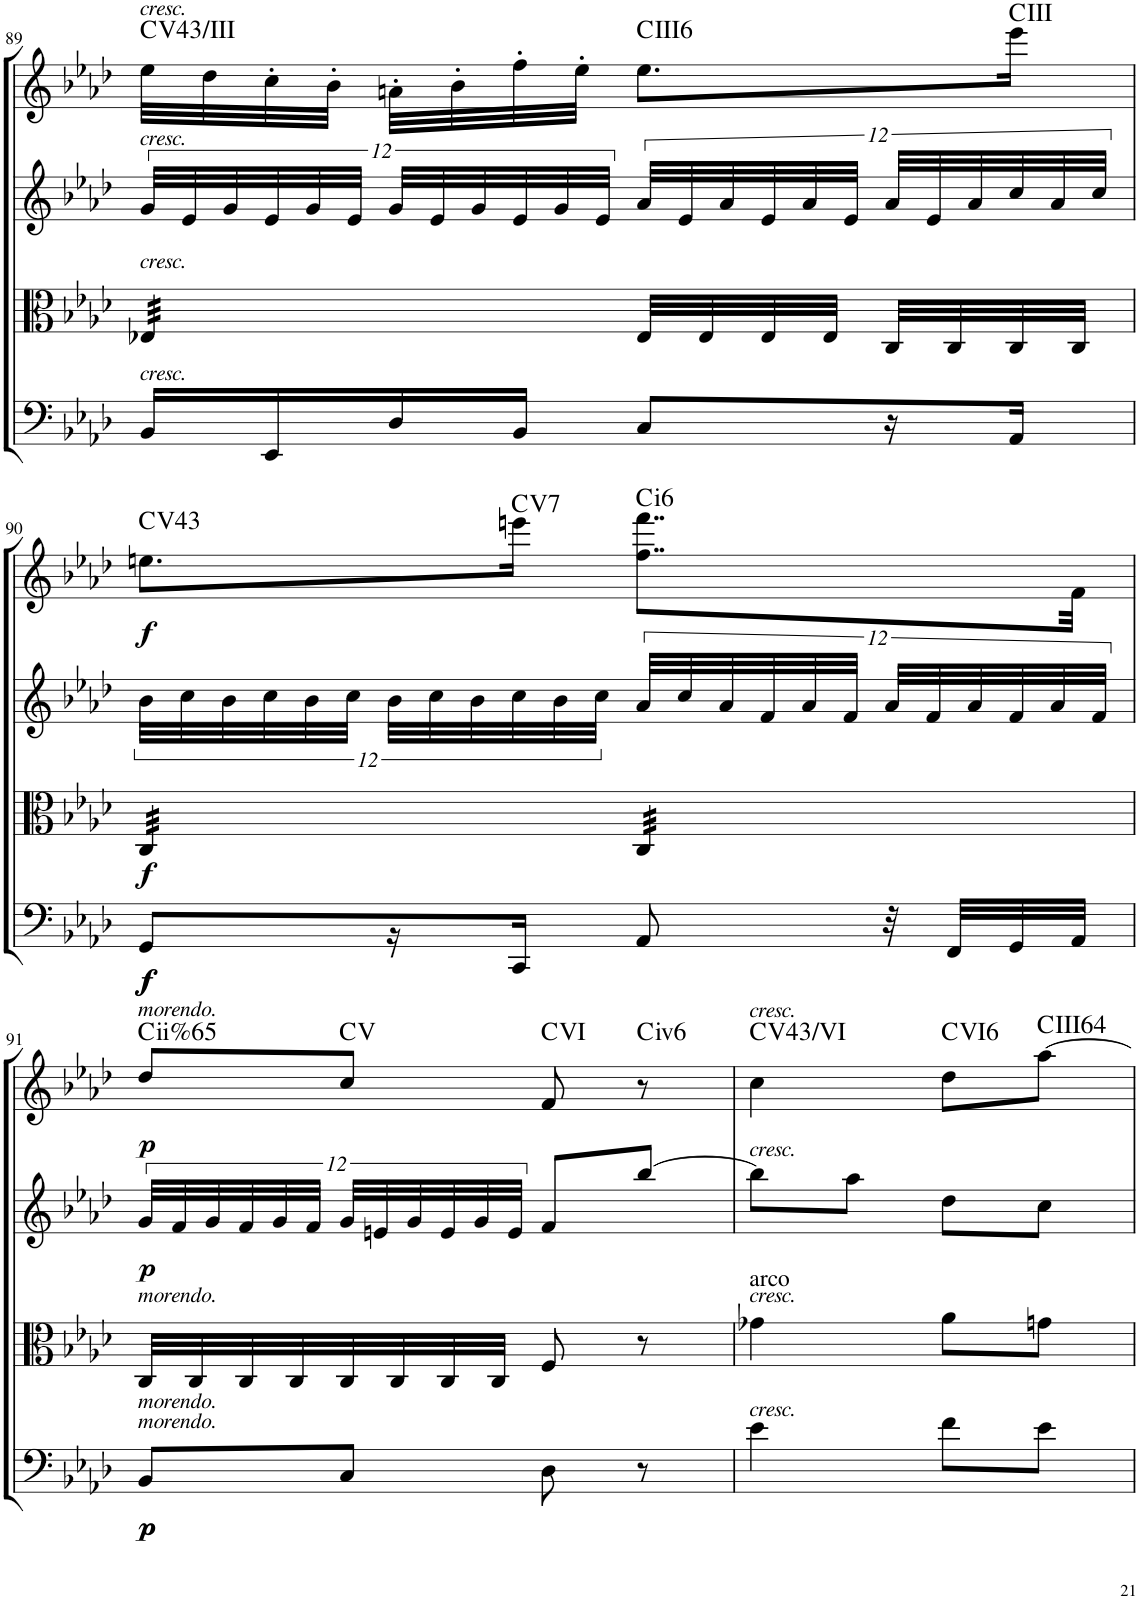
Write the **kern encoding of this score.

**kern	**dynam	**kern	**dynam	**kern	**dynam	**kern	**dynam	**harte
*part4	*part4	*part3	*part3	*part2	*part2	*part1	*part1	*part1
*staff4	*staff4	*staff3	*staff3	*staff2	*staff2	*staff1	*staff1	*
*I"Cello	*	*I"Viola	*	*I"2nd Violin	*	*I"1st Violin	*	*
*	*	*I'Vla	*	*I'Vln	*	*I'Vln	*	*
!!LO:PB:g=z
*clefG2	*	*clefC3	*	*clefG2	*	*clefG2	*	*
*k[b-e-a-d-]	*	*k[b-e-a-d-]	*	*k[b-e-a-d-]	*	*k[b-e-a-d-]	*	*
*f:	*	*f:	*	*f:	*	*f:	*	*
*M2/4	*	*M2/4	*	*M2/4	*	*M2/4	*	*
=89	=89	=89	=89	=89	=89	=89	=89	=89
!	!	!	!	!	!	!LO:TX:a:i:t=cresc.	!	!
!	!	!	!	!LO:TX:a:i:t=cresc.	!	!	!	!
!	!	!LO:TX:a:i:t=cresc.	!	!	!	!	!	!
!LO:TX:a:i:t=cresc.	!	!	!	!	!	!	!	!LO:H:kt=43/
*	*	*tremolo	*	*	*	*	*	*
16BB-/LL	.	32E-X/LLL	.	48g/LLL	.	32ee-\LLL	.	C:maj
.	.	.	.	48e-/	.	.	.	.
.	.	32E-X/	.	.	.	32dd-\	.	.
.	.	.	.	48g/	.	.	.	.
16EE-/	.	32E-X/	.	48e-/	.	32cc'\	.	.
.	.	.	.	48g/	.	.	.	.
.	.	32E-X/	.	.	.	32b-'\JJJ	.	.
.	.	.	.	48e-/JJJ	.	.	.	.
16D-/	.	32E-X/	.	48g/LLL	.	32an'\LLL	.	.
.	.	.	.	48e-/	.	.	.	.
.	.	32E-X/	.	.	.	32b-'\	.	.
.	.	.	.	48g/	.	.	.	.
16BB-/JJ	.	32E-X/	.	48e-/	.	32ff'\	.	.
.	.	.	.	48g/	.	.	.	.
.	.	32E-X/JJJ	.	.	.	32ee-'\JJJ	.	.
*	*	*Xtremolo	*	*	*	*	*	*
.	.	.	.	48e-/JJJ	.	.	.	.
!	!	!	!	!	!	!	!	!LO:H:kt=6
8C/L	.	32E-/LLL	.	48a-/LLL	.	8.ee-\L	.	C:maj6
.	.	.	.	48e-/	.	.	.	.
.	.	32E-/	.	.	.	.	.	.
.	.	.	.	48a-/	.	.	.	.
.	.	32E-/	.	48e-/	.	.	.	.
.	.	.	.	48a-/	.	.	.	.
.	.	32E-/JJJ	.	.	.	.	.	.
.	.	.	.	48e-/JJJ	.	.	.	.
16r	.	32C/LLL	.	48a-/LLL	.	.	.	.
.	.	.	.	48e-/	.	.	.	.
.	.	32C/	.	.	.	.	.	.
.	.	.	.	48a-/	.	.	.	.
16AA-/JJ	.	32C/	.	48cc/	.	16eee-\Jk	.	C:maj
.	.	.	.	48a-/	.	.	.	.
.	.	32C/JJJ	.	.	.	.	.	.
.	.	.	.	48cc/JJJ	.	.	.	.
!!LO:LB:g=z
=90	=90	=90	=90	=90	=90	=90	=90	=90
!	!LO:DY:b	!	!	!	!	!	!	!
!	!LO:DY:n=1:b	!	!LO:DY:b	!	!	!	!LO:DY:b	!LO:H:kt=43
*	*	*tremolo	*	*	*	*	*	*
8GG/L	f f	32C/LLL	f	48b-\LLL	.	8.een\L	f	C:maj
.	.	.	.	48cc\	.	.	.	.
.	.	32C/	.	.	.	.	.	.
.	.	.	.	48b-\	.	.	.	.
.	.	32C/	.	48cc\	.	.	.	.
.	.	.	.	48b-\	.	.	.	.
.	.	32C/	.	.	.	.	.	.
.	.	.	.	48cc\JJJ	.	.	.	.
16r	.	32C/	.	48b-\LLL	.	.	.	.
.	.	.	.	48cc\	.	.	.	.
.	.	32C/	.	.	.	.	.	.
.	.	.	.	48b-\	.	.	.	.
!	!	!	!	!	!	!	!	!LO:H:kt=7
16CC/JJ	.	32C/	.	48cc\	.	16eeen\Jk	.	C:7
.	.	.	.	48b-\	.	.	.	.
.	.	32C/JJJ	.	.	.	.	.	.
.	.	.	.	48cc\JJJ	.	.	.	.
!	!	!	!	!	!	!	!	!LO:H:kt=i
8AA-/	.	32C/LLL	.	48a-/LLL	.	8..ff\ 8..fff\L	.	.
.	.	.	.	48cc/	.	.	.	.
.	.	32C/	.	.	.	.	.	.
.	.	.	.	48a-/	.	.	.	.
.	.	32C/	.	48f/	.	.	.	.
.	.	.	.	48a-/	.	.	.	.
.	.	32C/	.	.	.	.	.	.
.	.	.	.	48f/JJJ	.	.	.	.
32r	.	32C/	.	48a-/LLL	.	.	.	.
.	.	.	.	48f/	.	.	.	.
32FF/LLL	.	32C/	.	.	.	.	.	.
.	.	.	.	48a-/	.	.	.	.
32GG/	.	32C/	.	48f/	.	.	.	.
.	.	.	.	48a-/	.	.	.	.
32AA-/JJJ	.	32C/JJJ	.	.	.	32f\Jkk	.	.
*	*	*Xtremolo	*	*	*	*	*	*
.	.	.	.	48f/JJJ	.	.	.	.
!!LO:LB:g=z
=91	=91	=91	=91	=91	=91	=91	=91	=91
!	!	!	!	!	!	!LO:TX:a:i:t=morendo.	!	!
!	!	!LO:TX:a:i:t=morendo.	!	!	!	!	!	!
!LO:TX:a:i:t=morendo.	!	!	!	!	!	!	!	!
!LO:TX:a:i:t=morendo.	!	!	!	!	!	!	!	!
!	!LO:DY:b	!	!	!	!	!	!	!
!	!LO:DY:n=1:b	!	!	!	!LO:DY:b	!	!LO:DY:b	!LO:H:kt=ii%
8BB-/L	p p	32C/LLL	.	48g/LLL	p	8dd-/L	p	.
.	.	.	.	48f/	.	.	.	.
.	.	32C/	.	.	.	.	.	.
.	.	.	.	48g/	.	.	.	.
.	.	32C/	.	48f/	.	.	.	.
.	.	.	.	48g/	.	.	.	.
.	.	32C/	.	.	.	.	.	.
.	.	.	.	48f/JJJ	.	.	.	.
8C/J	.	32C/	.	48g/LLL	.	8cc/J	.	C:maj
.	.	.	.	48en/	.	.	.	.
.	.	32C/	.	.	.	.	.	.
.	.	.	.	48g/	.	.	.	.
.	.	32C/	.	48e/	.	.	.	.
.	.	.	.	48g/	.	.	.	.
.	.	32C/JJJ	.	.	.	.	.	.
.	.	.	.	48e/JJJ	.	.	.	.
8D-\	.	8F/	.	8f/L	.	8f/	.	C:maj
!	!	!	!	!	!	!	!	!LO:H:kt=iv
8r	.	8r	.	[8bb-/J	.	8r	.	.
=92	=92	=92	=92	=92	=92	=92	=92	=92
!	!	!	!	!	!	!LO:TX:a:i:t=cresc.	!	!
!	!	!	!	!LO:TX:a:i:t=cresc.	!	!	!	!
!	!	!LO:TX:a:i:t=cresc.	!	!	!	!	!	!
!	!	!LO:TX:a:t=arco	!	!	!	!	!	!
!LO:TX:a:i:t=cresc.	!	!	!	!	!	!	!	!LO:H:kt=43/
4e-\	.	4g-X\	.	8bb-\L]	.	4cc\	.	C:maj
.	.	.	.	8aa-\J	.	.	.	.
!	!	!	!	!	!	!	!	!LO:H:kt=6
8f\L	.	8a-\L	.	8dd-\L	.	8dd-\L	.	C:maj6
!	!	!	!	!	!	!	!	!LO:H:kt=64
8e-\J	.	8gn\J	.	8cc\J	.	[8aa-\J	.	C:maj
=	=	=	=	=	=	=	=	=
*-	*-	*-	*-	*-	*-	*-	*-	*-
